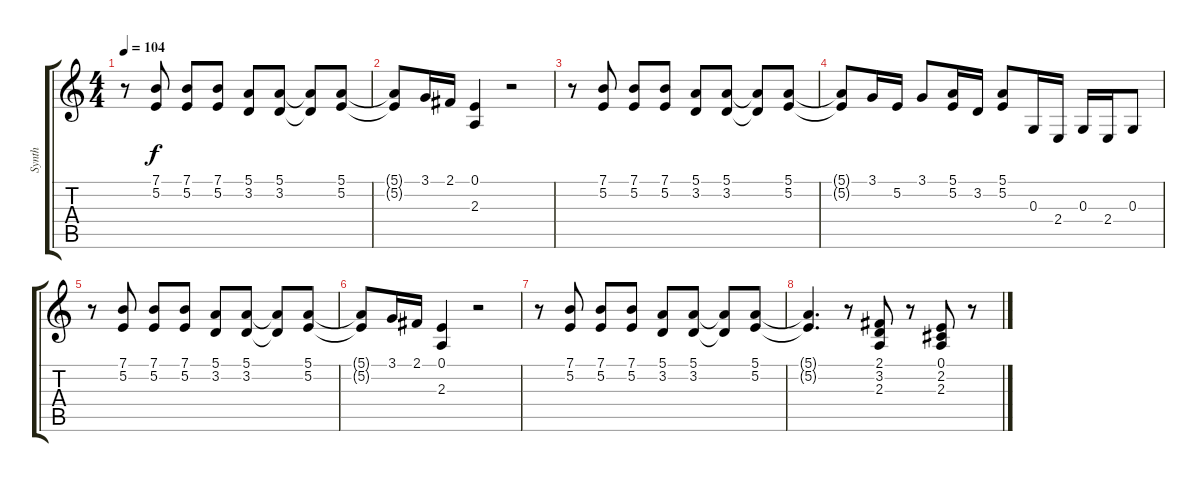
\track ("Synth" "Synth") {instrument stringensemble1}
\staff {score tabs}
\tuning (E4 B3 G3 D3 A2 E2) {hide}
\ts (4 4)
\tempo 104
\clef g2
\ks c
r.8{dy f} (7.1 5.2).8 (7.1 5.2).8 (7.1 5.2).8 (5.1 3.2).8 (5.1 3.2).8 (5.1{t} 3.2{t}).8 (5.1 5.2).8 |
(5.1{t} 5.2{t}).8 3.1.16 2.1.16 (0.1 2.3).4 r.2 |
r.8{volume 7} (7.1 5.2).8 (7.1 5.2).8 (7.1 5.2).8 (5.1 3.2).8 (5.1 3.2).8 (5.1{t} 3.2{t}).8 (5.1 5.2).8 |
(5.1{t} 5.2{t}).8 3.1.16 5.2.16 3.1.8 (5.1 5.2).16 3.2.16 (5.1 5.2).8 0.3.16 2.4.16 0.3.16 2.4.16 0.3.8 |
r.8{volume 4} (7.1 5.2).8 (7.1 5.2).8 (7.1 5.2).8 (5.1 3.2).8 (5.1 3.2).8 (5.1{t} 3.2{t}).8 (5.1 5.2).8 |
(5.1{t} 5.2{t}).8 3.1.16 2.1.16 (0.1 2.3).4 r.2 |
r.8{volume 0} (7.1 5.2).8 (7.1 5.2).8 (7.1 5.2).8 (5.1 3.2).8 (5.1 3.2).8 (5.1{t} 3.2{t}).8 (5.1 5.2).8 |
(5.1{t} 5.2{t}).4{d} r.8 (2.1 3.2 2.3).8 r.8 (0.1 2.2 2.3).8 r.8
